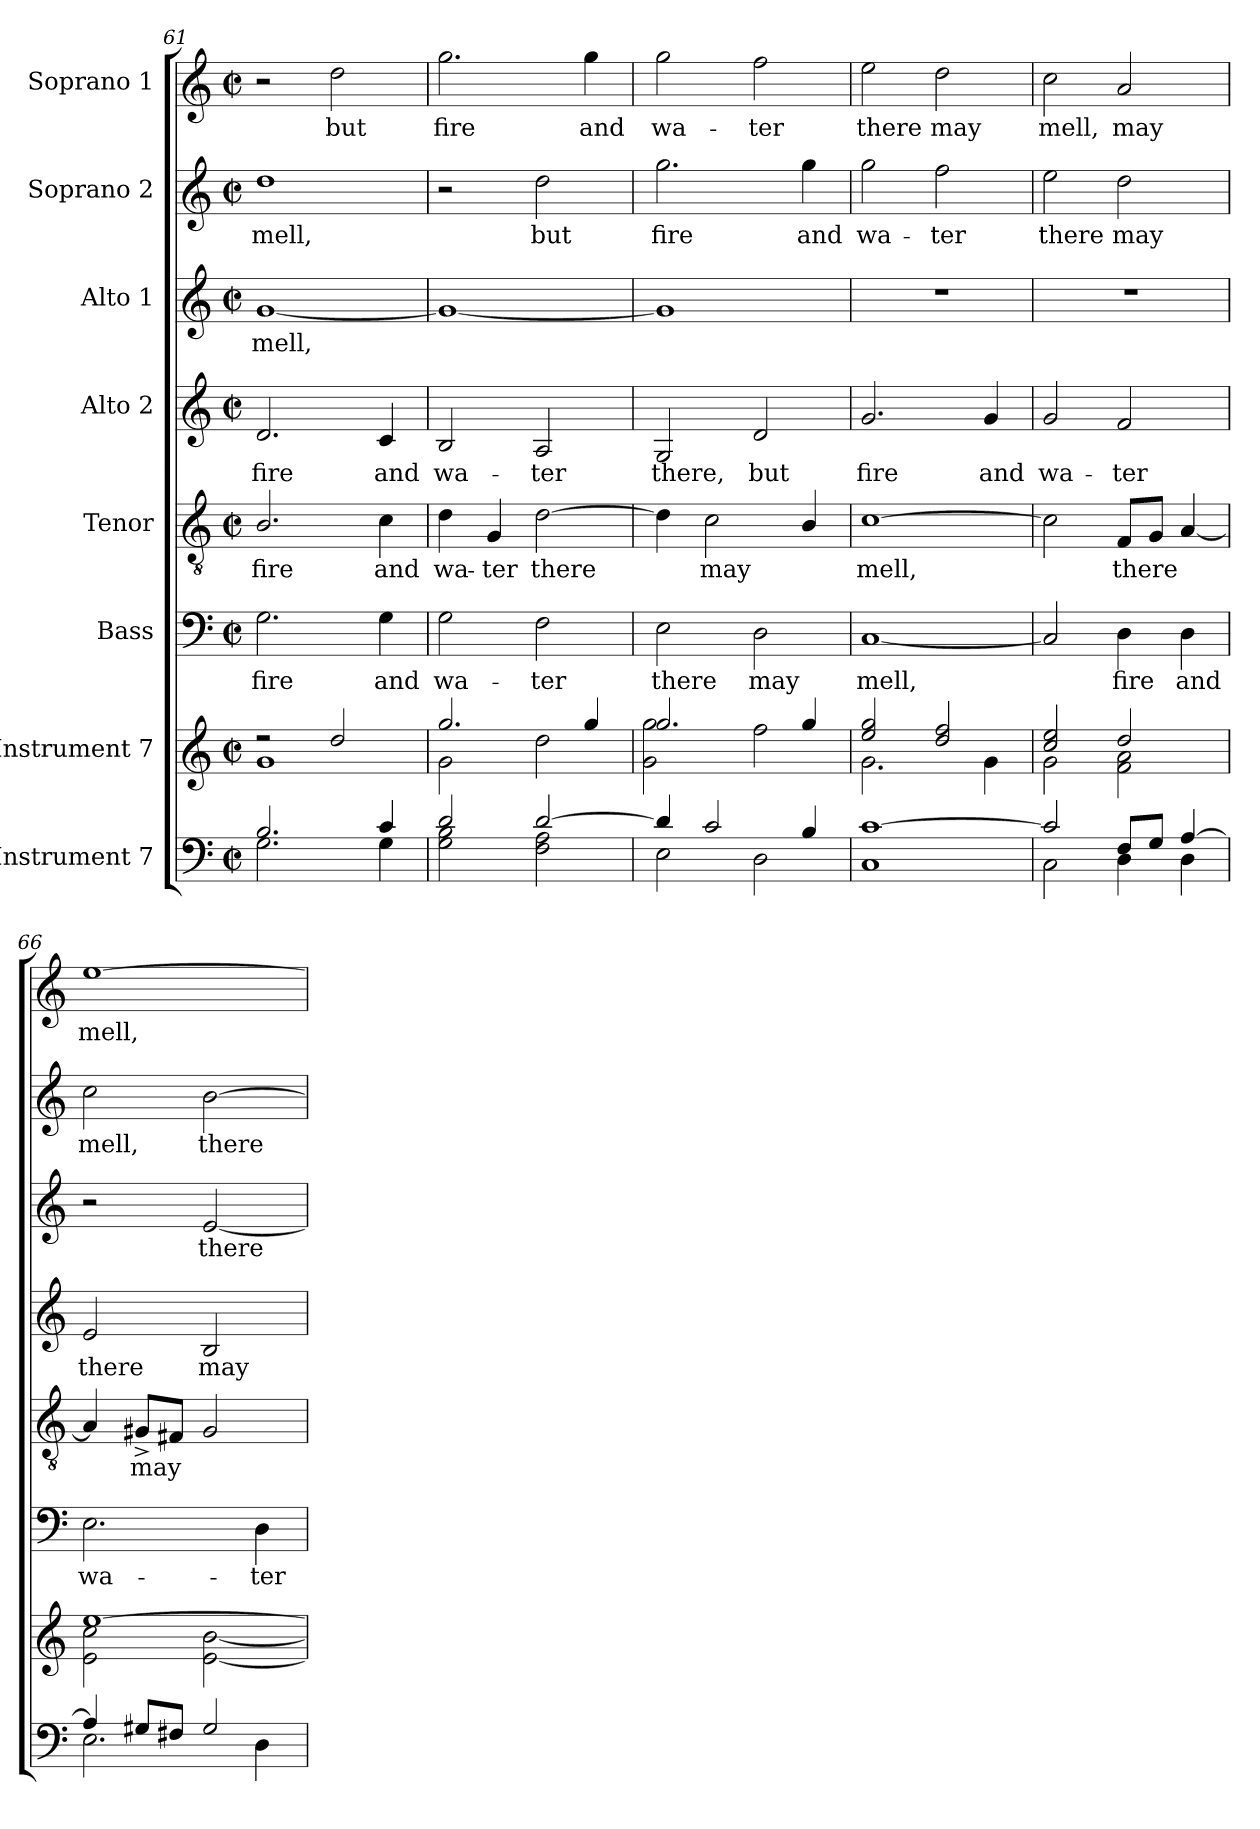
**kern	**kern	**kern	**text	**kern	**text	**kern	**text	**kern	**text	**kern	**text	**kern	**text
*part8	*part7	*part6	*part6	*part5	*part5	*part4	*part4	*part3	*part3	*part2	*part2	*part1	*part1
*staff8	*staff7	*staff6	*staff6	*staff5	*staff5	*staff4	*staff4	*staff3	*staff3	*staff2	*staff2	*staff1	*staff1
*I"Instrument 7	*I"Instrument 7	*I"Bass	*	*I"Tenor	*	*I"Alto 2	*	*I"Alto 1	*	*I"Soprano 2	*	*I"Soprano 1	*
*clefF4	*clefG2	*clefF4	*	*clefGv2	*	*clefG2	*	*clefG2	*	*clefG2	*	*clefG2	*
*k[]	*k[]	*k[]	*	*k[]	*	*k[]	*	*k[]	*	*k[]	*	*k[]	*
*C:	*C:	*C:	*	*C:	*	*C:	*	*C:	*	*C:	*	*C:	*
*M2/2	*M2/2	*M2/2	*	*M2/2	*	*M2/2	*	*M2/2	*	*M2/2	*	*M2/2	*
*met(c|)	*met(c|)	*met(c|)	*	*met(c|)	*	*met(c|)	*	*met(c|)	*	*met(c|)	*	*met(c|)	*
=61	=61	=61	=61	=61	=61	=61	=61	=61	=61	=61	=61	=61	=61
*^	*^	*	*	*	*	*	*	*	*	*	*	*	*
!	!	!	!	!	!LO:LY:b:cj	!	!LO:LY:b:cj	!	!LO:LY:b:cj	!	!LO:LY:b:cj	!	!LO:LY:b:cj	!	!
2.B/	2.G\	2r	1g	2.G\	fire	2.B/	fire	2.d/	fire	[<1g	mell,	1dd	mell,	2r	.
!	!	!	!	!	!	!	!	!	!	!	!	!	!	!	!LO:LY:b:cj
.	.	2dd/	.	.	.	.	.	.	.	.	.	.	.	2dd\	but
!	!	!	!	!	!LO:LY:b:cj	!	!LO:LY:b:cj	!	!LO:LY:b:cj	!	!	!	!	!	!
4c/	4G\	.	.	4G\	and	4c\	and	4c/	and	.	.	.	.	.	.
!!LO:PB:g=z
=62	=62	=62	=62	=62	=62	=62	=62	=62	=62	=62	=62	=62	=62	=62	=62
!	!	!	!	!	!LO:LY:b:cj	!	!LO:LY:b:cj	!	!LO:LY:b:cj	!	!LO:LY:b:cj	!	!	!	!LO:LY:b:cj
2d/	2G\ 2B\	2.gg/	2g\	2G\	wa-	4d\	wa-	2B/	wa-	1g_<	.	2r	.	2.gg\	fire
!	!	!	!	!	!	!	!LO:LY:b:cj	!	!	!	!	!	!	!	!
.	.	.	.	.	.	4G/	-ter	.	.	.	.	.	.	.	.
!	!	!	!	!	!LO:LY:b:cj	!	!LO:LY:b:cj	!	!LO:LY:b:cj	!	!	!	!LO:LY:b:cj	!	!
[>2d/	2A\ 2F\	.	2dd\	2F\	-ter	[>2d\	there	2A/	-ter	.	.	2dd\	but	.	.
!	!	!	!	!	!	!	!	!	!	!	!	!	!	!	!LO:LY:b:cj
.	.	4gg/	.	.	.	.	.	.	.	.	.	.	.	4gg\	and
=63	=63	=63	=63	=63	=63	=63	=63	=63	=63	=63	=63	=63	=63	=63	=63
!	!	!	!	!	!LO:LY:b:cj	!	!LO:LY:b:cj	!	!LO:LY:b:cj	!	!LO:LY:b:cj	!	!LO:LY:b:cj	!	!LO:LY:b:cj
4d/]	2E\	2.gg/	2g\ 2gg\	2E\	there	4d\]	.	2G/	there,	1g]	.	2.gg\	fire	2gg\	wa-
!	!	!	!	!	!	!	!LO:LY:b:cj	!	!	!	!	!	!	!	!
2c/	.	.	.	.	.	2c\	may	.	.	.	.	.	.	.	.
!	!	!	!	!	!LO:LY:b:cj	!	!	!	!LO:LY:b:cj	!	!	!	!	!	!LO:LY:b:cj
.	2D\	.	2ff\	2D\	may	.	.	2d/	but	.	.	.	.	2ff\	-ter
!	!	!	!	!	!	!	!LO:LY:b:cj	!	!	!	!	!	!LO:LY:b:cj	!	!
4B/	.	4gg/	.	.	.	4B/	.	.	.	.	.	4gg\	and	.	.
*v	*v	*	*	*	*	*	*	*	*	*	*	*	*	*	*
=64	=64	=64	=64	=64	=64	=64	=64	=64	=64	=64	=64	=64	=64	=64
!	!	!	!	!LO:LY:b:cj	!	!LO:LY:b:cj	!	!LO:LY:b:cj	!	!	!	!LO:LY:b:cj	!	!LO:LY:b:cj
[>1c 1C	2ee/ 2gg/	2.g\	[<1C	mell,	[>1c	mell,	2.g/	fire	1r	.	2gg\	wa-	2ee\	there
!	!	!	!	!	!	!	!	!	!	!	!	!LO:LY:b:cj	!	!LO:LY:b:cj
.	2dd/ 2ff/	.	.	.	.	.	.	.	.	.	2ff\	-ter	2dd\	may
!	!	!	!	!	!	!	!	!LO:LY:b:cj	!	!	!	!	!	!
.	.	4g\	.	.	.	.	4g/	and	.	.	.	.	.	.
=65	=65	=65	=65	=65	=65	=65	=65	=65	=65	=65	=65	=65	=65	=65
*^	*	*	*	*	*	*	*	*	*	*	*	*	*	*
!	!	!	!	!	!LO:LY:b:cj	!	!LO:LY:b:cj	!	!LO:LY:b:cj	!	!	!	!LO:LY:b:cj	!	!LO:LY:b:cj
2c/]	2C\	2ee/ 2cc/	2g\	2C/]	.	2c\]	.	2g/	wa-	1r	.	2ee\	there	2cc\	mell,
!	!	!	!	!	!LO:LY:b:cj	!	!LO:LY:b:cj	!	!LO:LY:b:cj	!	!	!	!LO:LY:b:cj	!	!LO:LY:b:cj
8F/L	4D\	2dd/	2a\ 2f\	4D\	fire	8F/L	there	2f/	-ter	.	.	2dd\	may	2a/	may
!	!	!	!	!	!	!	!LO:LY:b:cj	!	!	!	!	!	!	!	!
8G/J	.	.	.	.	.	8G/J	.	.	.	.	.	.	.	.	.
!	!	!	!	!	!LO:LY:b:cj	!	!LO:LY:b:cj	!	!	!	!	!	!	!	!
[>4A/	4D\	.	.	4D\	and	[<4A/	.	.	.	.	.	.	.	.	.
=66	=66	=66	=66	=66	=66	=66	=66	=66	=66	=66	=66	=66	=66	=66	=66
!	!	!	!	!	!LO:LY:b:cj	!	!LO:LY:b:cj	!	!LO:LY:b:cj	!	!	!	!LO:LY:b:cj	!	!LO:LY:b:cj
4A/]	2.E\	[>1ee	2e\ 2cc\	2.E\	wa-	4A/]	.	2e/	there	2r	.	2cc\	mell,	[>1ee	mell,
!	!	!	!	!	!	!	!LO:LY:b:cj	!	!	!	!	!	!	!	!
8G#X/L	.	.	.	.	.	8G#X^>/L	may	.	.	.	.	.	.	.	.
!	!	!	!	!	!	!	!LO:LY:b:cj	!	!	!	!	!	!	!	!
8F#X/J	.	.	.	.	.	8F#X/J	.	.	.	.	.	.	.	.	.
!	!	!	!	!	!	!	!LO:LY:b:cj	!	!LO:LY:b:cj	!	!LO:LY:b:cj	!	!LO:LY:b:cj	!	!
2G#/	.	.	[<2b\ [<2e\	.	.	2G#/	.	2B/	may	[<2e/	there	[>2b\	there	.	.
!	!	!	!	!	!LO:LY:b:cj	!	!	!	!	!	!	!	!	!	!
.	4D\	.	.	4D\	-ter	.	.	.	.	.	.	.	.	.	.
*v	*v	*	*	*	*	*	*	*	*	*	*	*	*	*	*
*	*v	*v	*	*	*	*	*	*	*	*	*	*	*	*
=	=	=	=	=	=	=	=	=	=	=	=	=	=
*-	*-	*-	*-	*-	*-	*-	*-	*-	*-	*-	*-	*-	*-
